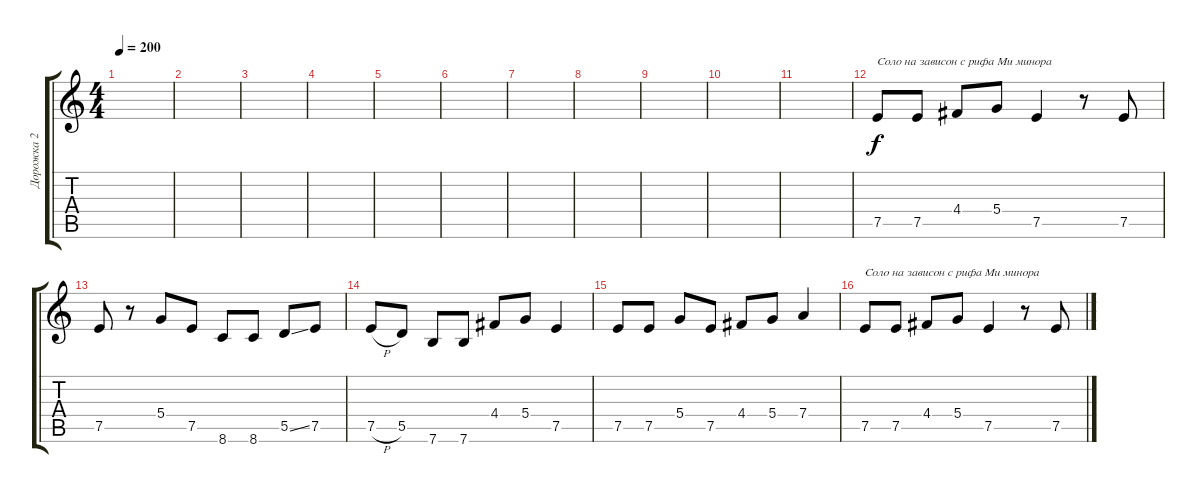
\track ("Дорожка 2" "Дорожка 2") {instrument distortionguitar}
\staff {score tabs}
\tuning (E4 B3 G3 D3 A2 E2) {hide}
\ts (4 4)
\tempo 200
\clef g2
\ks c
|
|
|
|
|
|
|
|
|
|
|
7.5.8{txt "Соло на зависон с рифа Ми минора"} 7.5.8 4.4.8 5.4.8 7.5.4 r.8 7.5.8 |
7.5.8 r.8 5.4.8 7.5.8 8.6.8 8.6.8 5.5{ss}.8 7.5.8 |
7.5{h}.8 5.5.8 7.6.8 7.6.8 4.4.8 5.4.8 7.5.4 |
7.5.8 7.5.8 5.4.8 7.5.8 4.4.8 5.4.8 7.4.4 |
7.5.8{txt "Соло на зависон с рифа Ми минора"} 7.5.8 4.4.8 5.4.8 7.5.4 r.8 7.5.8
